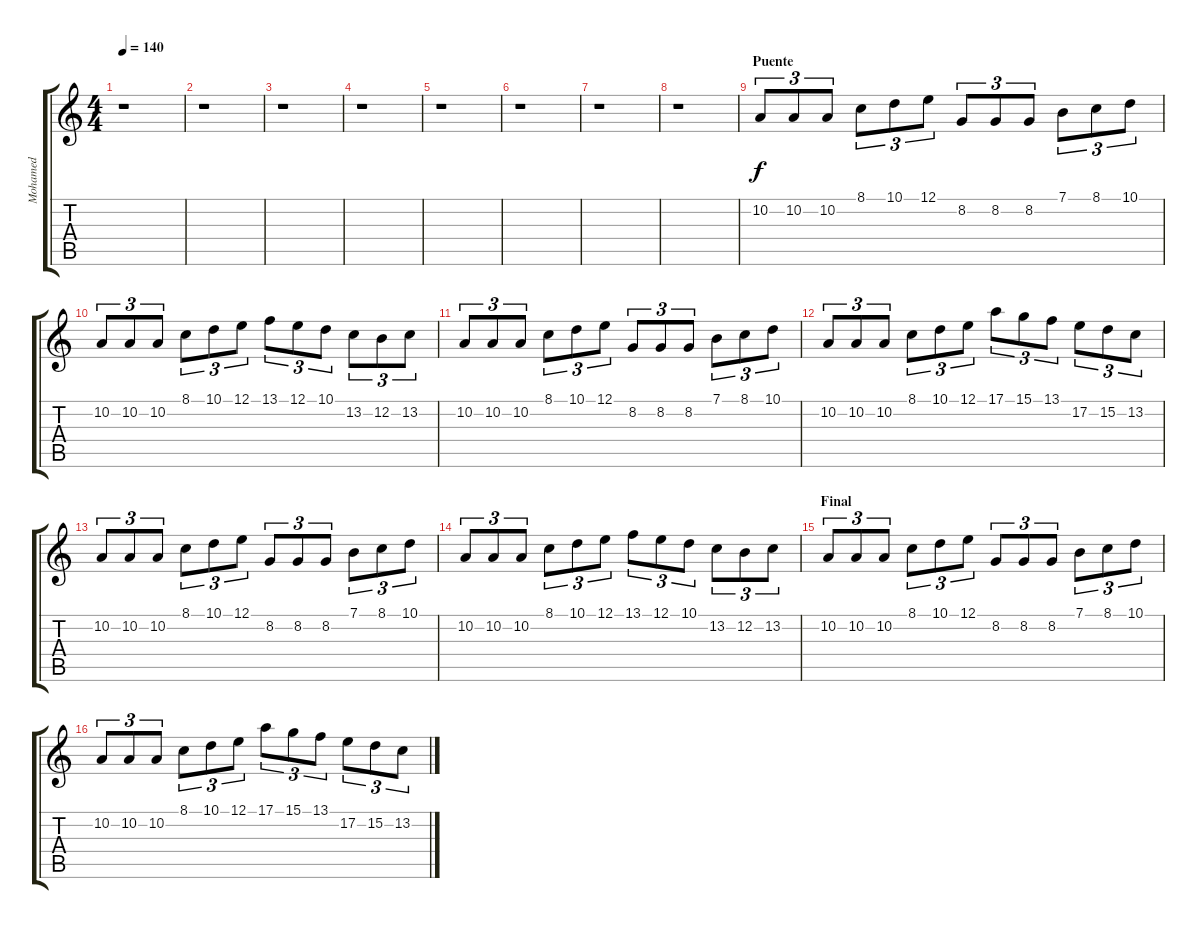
\track ("Mohamed" "Mohamed") {instrument violin}
\staff {score tabs}
\tuning (E4 B3 G3 D3 A2 E2) {hide}
\ts (4 4)
\tempo 140
\clef g2
\ks c
r.1{dy f} |
r.1 |
r.1 |
r.1 |
r.1 |
r.1 |
r.1 |
r.1 |
\section ("" "Puente")
10.2.8{tu (3 2)} 10.2.8{tu (3 2)} 10.2.8{tu (3 2)} 8.1.8{tu (3 2)} 10.1.8{tu (3 2)} 12.1.8{tu (3 2)} 8.2.8{tu (3 2)} 8.2.8{tu (3 2)} 8.2.8{tu (3 2)} 7.1.8{tu (3 2)} 8.1.8{tu (3 2)} 10.1.8{tu (3 2)} |
10.2.8{tu (3 2)} 10.2.8{tu (3 2)} 10.2.8{tu (3 2)} 8.1.8{tu (3 2)} 10.1.8{tu (3 2)} 12.1.8{tu (3 2)} 13.1.8{tu (3 2)} 12.1.8{tu (3 2)} 10.1.8{tu (3 2)} 13.2.8{tu (3 2)} 12.2.8{tu (3 2)} 13.2.8{tu (3 2)} |
10.2.8{tu (3 2)} 10.2.8{tu (3 2)} 10.2.8{tu (3 2)} 8.1.8{tu (3 2)} 10.1.8{tu (3 2)} 12.1.8{tu (3 2)} 8.2.8{tu (3 2)} 8.2.8{tu (3 2)} 8.2.8{tu (3 2)} 7.1.8{tu (3 2)} 8.1.8{tu (3 2)} 10.1.8{tu (3 2)} |
10.2.8{tu (3 2)} 10.2.8{tu (3 2)} 10.2.8{tu (3 2)} 8.1.8{tu (3 2)} 10.1.8{tu (3 2)} 12.1.8{tu (3 2)} 17.1.8{tu (3 2)} 15.1.8{tu (3 2)} 13.1.8{tu (3 2)} 17.2.8{tu (3 2)} 15.2.8{tu (3 2)} 13.2.8{tu (3 2)} |
10.2.8{tu (3 2)} 10.2.8{tu (3 2)} 10.2.8{tu (3 2)} 8.1.8{tu (3 2)} 10.1.8{tu (3 2)} 12.1.8{tu (3 2)} 8.2.8{tu (3 2)} 8.2.8{tu (3 2)} 8.2.8{tu (3 2)} 7.1.8{tu (3 2)} 8.1.8{tu (3 2)} 10.1.8{tu (3 2)} |
10.2.8{tu (3 2)} 10.2.8{tu (3 2)} 10.2.8{tu (3 2)} 8.1.8{tu (3 2)} 10.1.8{tu (3 2)} 12.1.8{tu (3 2)} 13.1.8{tu (3 2)} 12.1.8{tu (3 2)} 10.1.8{tu (3 2)} 13.2.8{tu (3 2)} 12.2.8{tu (3 2)} 13.2.8{tu (3 2)} |
\section ("" "Final")
10.2.8{tu (3 2)} 10.2.8{tu (3 2)} 10.2.8{tu (3 2)} 8.1.8{tu (3 2)} 10.1.8{tu (3 2)} 12.1.8{tu (3 2)} 8.2.8{tu (3 2)} 8.2.8{tu (3 2)} 8.2.8{tu (3 2)} 7.1.8{tu (3 2)} 8.1.8{tu (3 2)} 10.1.8{tu (3 2)} |
10.2.8{tu (3 2)} 10.2.8{tu (3 2)} 10.2.8{tu (3 2)} 8.1.8{tu (3 2)} 10.1.8{tu (3 2)} 12.1.8{tu (3 2)} 17.1.8{tu (3 2)} 15.1.8{tu (3 2)} 13.1.8{tu (3 2)} 17.2.8{tu (3 2)} 15.2.8{tu (3 2)} 13.2.8{tu (3 2)}
